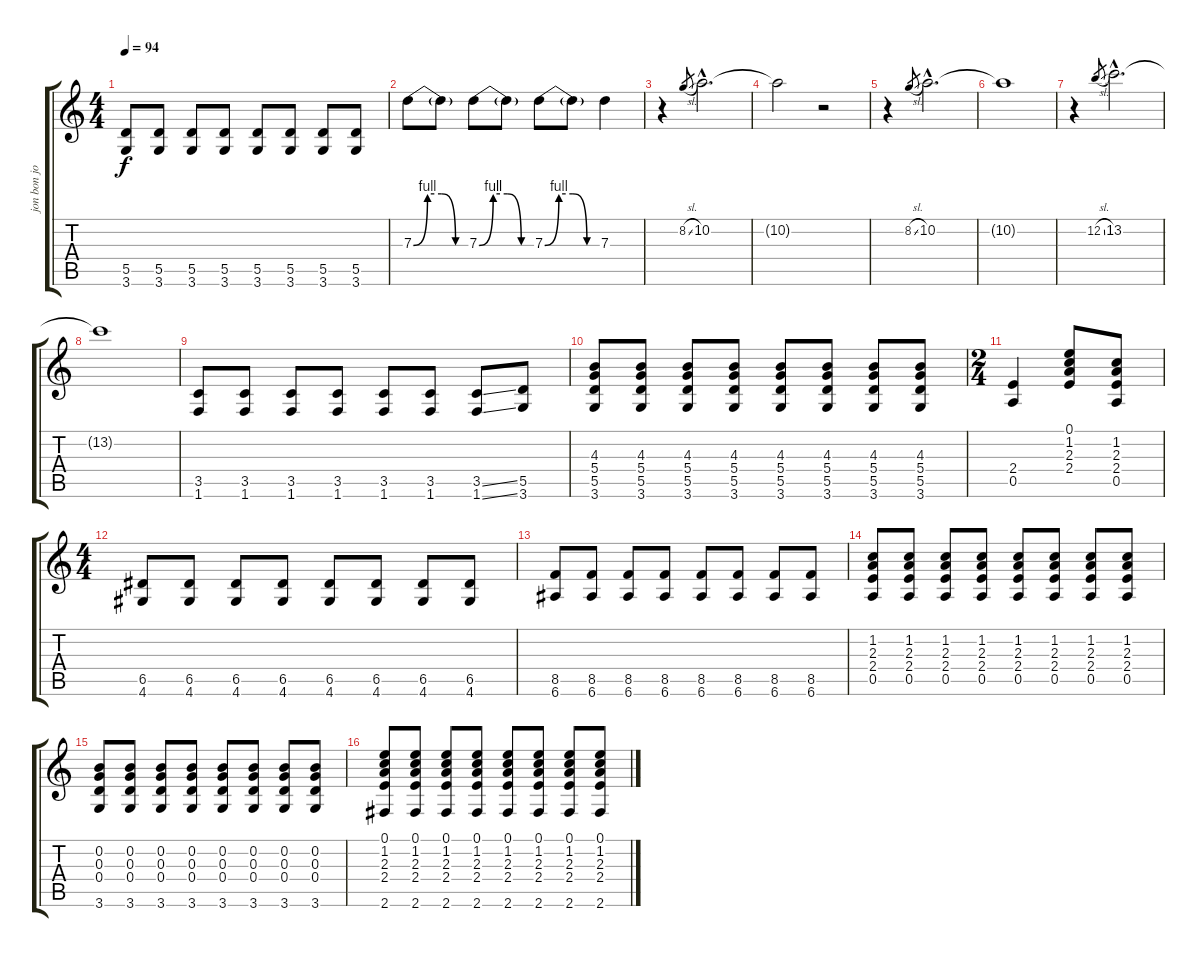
\track ("jon bon jovi" "jon bon jo") {instrument overdrivenguitar}
\staff {score tabs}
\tuning (E4 B3 G3 D3 A2 E2) {hide}
\ts (4 4)
\tempo 94
\clef g2
\ks c
(5.5 3.6).8{dy f} (5.5 3.6).8 (5.5 3.6).8 (5.5 3.6).8 (5.5 3.6).8 (5.5 3.6).8 (5.5 3.6).8 (5.5 3.6).8 |
7.3{be (custom 0 0 15 4 30 4 45 0 60 0)}.8 7.3{t}.8 7.3{be (custom 0 0 15 4 30 4 45 0 60 0)}.8 7.3{t}.8 7.3{be (custom 0 0 15 4 30 4 45 0 60 0)}.8 7.3{t}.8 7.3.4 |
r.4 8.2{sl}.8{gr} 10.2{hac}.2{d} |
10.2{t}.2 r.2 |
r.4 8.2{sl}.8{gr} 10.2{hac}.2{d} |
10.2{t}.1 |
r.4 12.2{sl}.8{gr} 13.2{hac}.2{d} |
13.2{t}.1 |
(3.5 1.6).8 (3.5 1.6).8 (3.5 1.6).8 (3.5 1.6).8 (3.5 1.6).8 (3.5 1.6).8 (3.5{ss} 1.6{ss}).8 (5.5 3.6).8 |
(4.3 5.4 5.5 3.6).8 (4.3 5.4 5.5 3.6).8 (4.3 5.4 5.5 3.6).8 (4.3 5.4 5.5 3.6).8 (4.3 5.4 5.5 3.6).8 (4.3 5.4 5.5 3.6).8 (4.3 5.4 5.5 3.6).8 (4.3 5.4 5.5 3.6).8 |
\ts (2 4)
(2.4 0.5).4 (0.1 1.2 2.3 2.4).8 (1.2 2.3 2.4 0.5).8 |
\ts (4 4)
(6.5 4.6).8 (6.5 4.6).8 (6.5 4.6).8 (6.5 4.6).8 (6.5 4.6).8 (6.5 4.6).8 (6.5 4.6).8 (6.5 4.6).8 |
(8.5 6.6).8 (8.5 6.6).8 (8.5 6.6).8 (8.5 6.6).8 (8.5 6.6).8 (8.5 6.6).8 (8.5 6.6).8 (8.5 6.6).8 |
(1.2 2.3 2.4 0.5).8 (1.2 2.3 2.4 0.5).8 (1.2 2.3 2.4 0.5).8 (1.2 2.3 2.4 0.5).8 (1.2 2.3 2.4 0.5).8 (1.2 2.3 2.4 0.5).8 (1.2 2.3 2.4 0.5).8 (1.2 2.3 2.4 0.5).8 |
(0.2 0.3 0.4 3.6).8 (0.2 0.3 0.4 3.6).8 (0.2 0.3 0.4 3.6).8 (0.2 0.3 0.4 3.6).8 (0.2 0.3 0.4 3.6).8 (0.2 0.3 0.4 3.6).8 (0.2 0.3 0.4 3.6).8 (0.2 0.3 0.4 3.6).8 |
(0.1 1.2 2.3 2.4 2.6).8 (0.1 1.2 2.3 2.4 2.6).8 (0.1 1.2 2.3 2.4 2.6).8 (0.1 1.2 2.3 2.4 2.6).8 (0.1 1.2 2.3 2.4 2.6).8 (0.1 1.2 2.3 2.4 2.6).8 (0.1 1.2 2.3 2.4 2.6).8 (0.1 1.2 2.3 2.4 2.6).8
